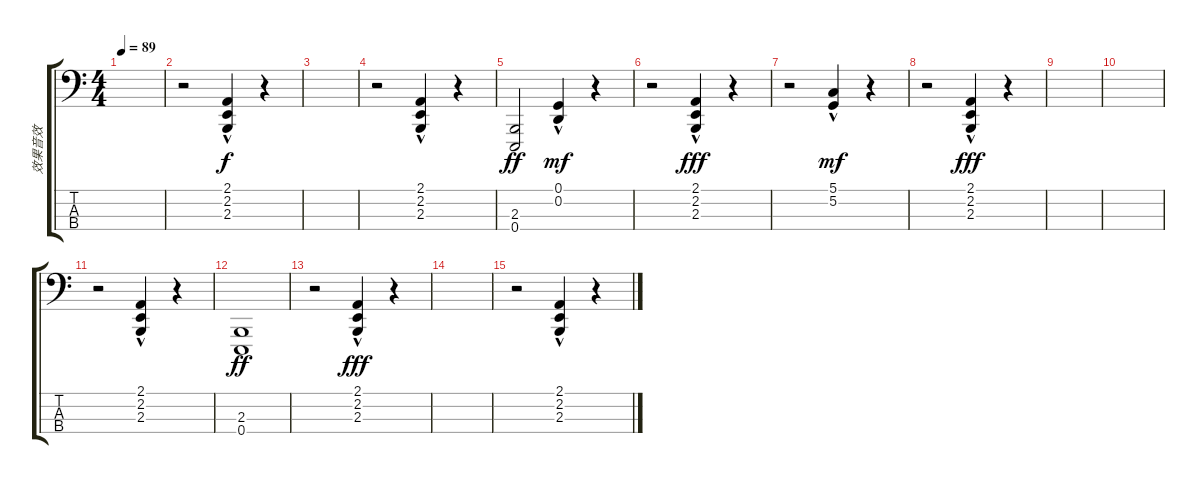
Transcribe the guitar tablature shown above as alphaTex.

\track ("效果音效" "效果音效") {instrument gunshot}
\staff {score tabs}
\tuning (G2 D2 A1 E1) {hide}
\ts (4 4)
\tempo 89
\clef f4
\ks c
|
r.2 (2.1 2.2{hac} 2.3).4 r.4 |
|
r.2 (2.1 2.2{hac} 2.3).4 r.4 |
(2.3 0.4).2{dy ff} (0.1 0.2{hac}).4{dy mf} r.4 |
r.2 (2.1 2.2{hac} 2.3).4{dy fff} r.4 |
r.2 (5.1 5.2{hac}).4{dy mf} r.4 |
r.2 (2.1 2.2{hac} 2.3).4{dy fff} r.4 |
|
|
r.2 (2.1 2.2{hac} 2.3).4 r.4 |
(2.3 0.4).1{dy ff} |
r.2 (2.1 2.2{hac} 2.3).4{dy fff} r.4 |
|
r.2 (2.1 2.2{hac} 2.3).4 r.4
